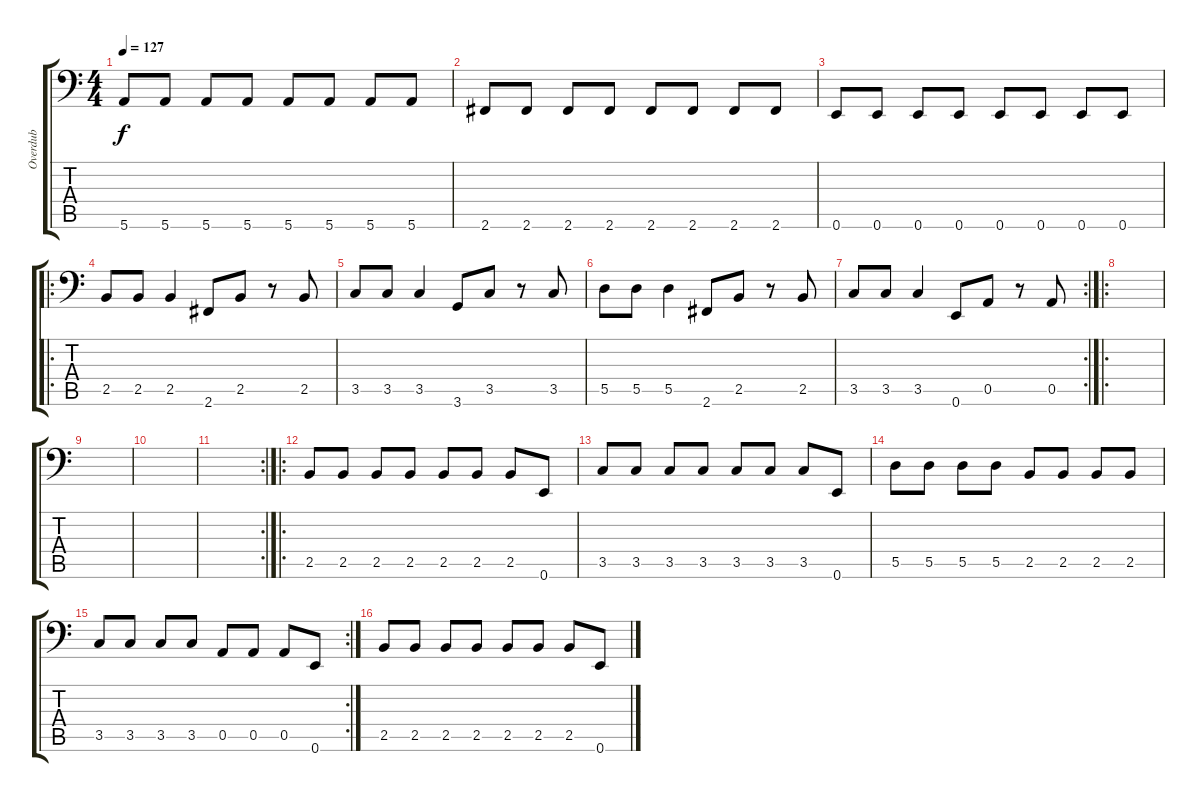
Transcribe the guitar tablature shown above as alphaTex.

\track ("Overdub" "Overdub") {instrument electricbassfinger}
\staff {score tabs}
\tuning (E3 B2 G2 D2 A1 E1) {hide}
\ts (4 4)
\tempo 127
\clef f4
\ks c
5.6.8{dy f} 5.6.8 5.6.8 5.6.8 5.6.8 5.6.8 5.6.8 5.6.8 |
2.6.8 2.6.8 2.6.8 2.6.8 2.6.8 2.6.8 2.6.8 2.6.8 |
0.6.8 0.6.8 0.6.8 0.6.8 0.6.8 0.6.8 0.6.8 0.6.8 |
\ro
2.5.8 2.5.8 2.5.4 2.6.8 2.5.8 r.8 2.5.8 |
3.5.8 3.5.8 3.5.4 3.6.8 3.5.8 r.8 3.5.8 |
5.5.8 5.5.8 5.5.4 2.6.8 2.5.8 r.8 2.5.8 |
\rc 2
3.5.8 3.5.8 3.5.4 0.6.8 0.5.8 r.8 0.5.8 |
\ro
|
|
|
\rc 2
|
\ro
2.5.8 2.5.8 2.5.8 2.5.8 2.5.8 2.5.8 2.5.8 0.6.8 |
3.5.8 3.5.8 3.5.8 3.5.8 3.5.8 3.5.8 3.5.8 0.6.8 |
5.5.8 5.5.8 5.5.8 5.5.8 2.5.8 2.5.8 2.5.8 2.5.8 |
\rc 2
3.5.8 3.5.8 3.5.8 3.5.8 0.5.8 0.5.8 0.5.8 0.6.8 |
2.5.8 2.5.8 2.5.8 2.5.8 2.5.8 2.5.8 2.5.8 0.6.8
